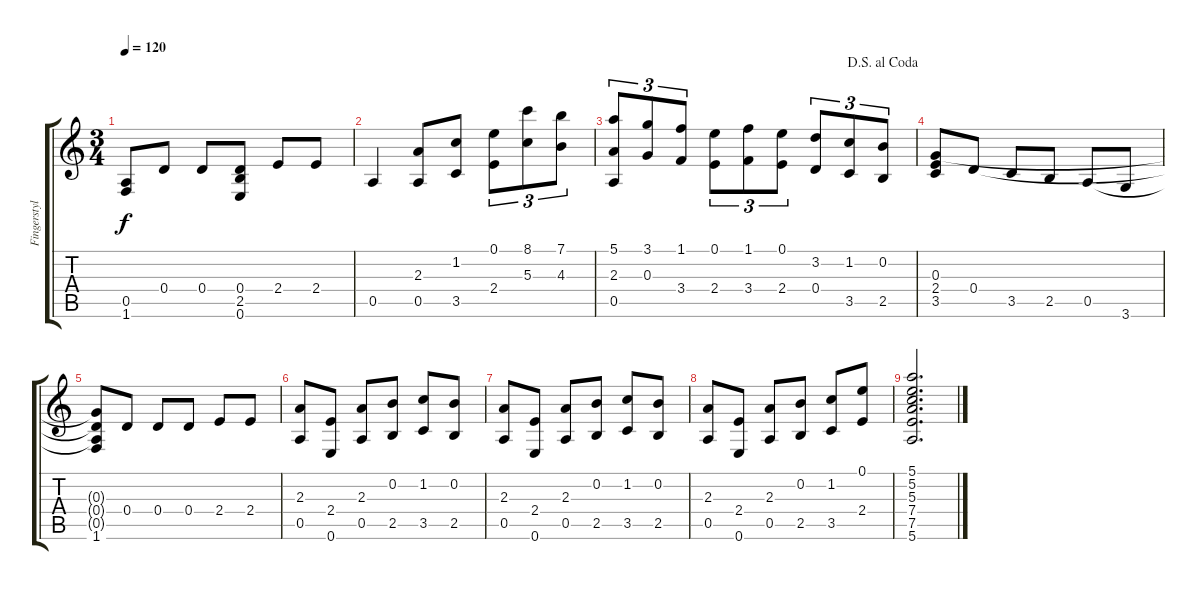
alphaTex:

\track ("Fingerstyle guitar" "Fingerstyl") {instrument acousticguitarsteel}
\staff {score tabs}
\tuning (E4 B3 G3 D3 A2 E2) {hide}
\ts (3 4)
\tempo 120
\clef g2
\ks aminor
(0.5 1.6).8{dy f} 0.4.8 0.4.8 (0.4 2.5 0.6).8 2.4.8 2.4.8 |
0.5.4 (2.3 0.5).8 (1.2 3.5).8 (0.1 2.4).8{tu (3 2)} (8.1 5.3).8{tu (3 2)} (7.1 4.3).8{tu (3 2)} |
\jump dalsegnoalcoda
(5.1 2.3 0.5).8{tu (3 2)} (3.1 0.3).8{tu (3 2)} (1.1 3.4).8{tu (3 2)} (0.1 2.4).8{tu (3 2)} (1.1 3.4).8{tu (3 2)} (0.1 2.4).8{tu (3 2)} (3.2 0.4).8{tu (3 2)} (1.2 3.5).8{tu (3 2)} (0.2 2.5).8{tu (3 2)} |
(0.3 2.4 3.5).8 0.4.8 3.5.8 2.5.8 0.5.8 3.6.8 |
(0.3{t} 0.4{t} 0.5{t} 1.6).8 0.4.8 0.4.8 0.4.8 2.4.8 2.4.8 |
(2.3 0.5).8 (2.4 0.6).8 (2.3 0.5).8 (0.2 2.5).8 (1.2 3.5).8 (0.2 2.5).8 |
(2.3 0.5).8 (2.4 0.6).8 (2.3 0.5).8 (0.2 2.5).8 (1.2 3.5).8 (0.2 2.5).8 |
(2.3 0.5).8 (2.4 0.6).8 (2.3 0.5).8 (0.2 2.5).8 (1.2 3.5).8 (0.1 2.4).8 |
(5.1 5.2 5.3 7.4 7.5 5.6).2{d}
